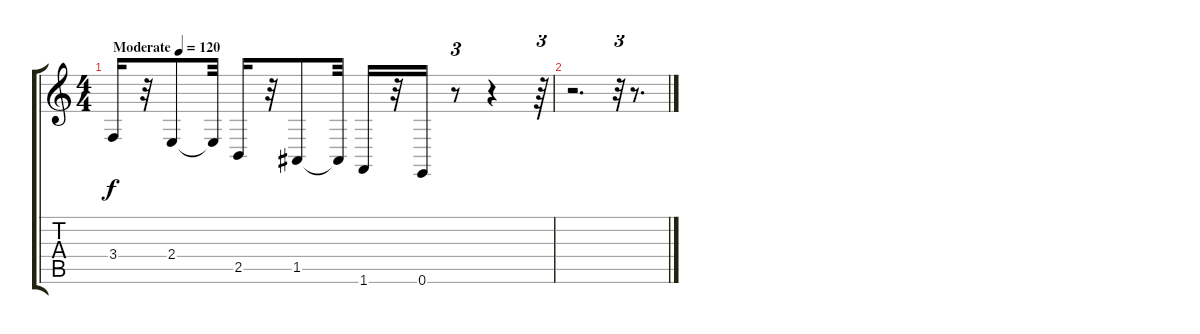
\track "" {instrument stringensemble1}
\staff {score tabs}
\tuning (E4 B3 G3 D3 A2 E2) {hide}
\ts (4 4)
\tempo (120 "Moderate")
\clef g2
\ks c
3.4.16{dy f instrument stringensemble1} r.32 2.4.8 2.4{t}.32 2.5.16 r.32 1.5.8 1.5{t}.32 1.6.16 r.32 0.6.16 r.8{tu (3 2)} r.4 r.64{tu (3 2)} |
r.2{d} r.32{tu (3 2)} r.8{d}
